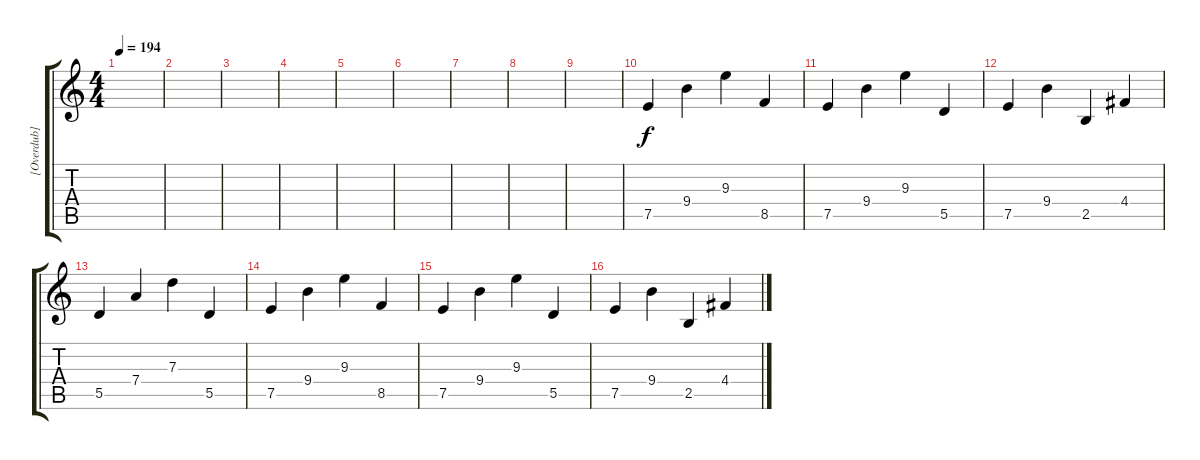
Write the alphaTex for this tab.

\track ("[Overdub]" "[Overdub]") {instrument distortionguitar}
\staff {score tabs}
\tuning (E4 B3 G3 D3 A2 E2) {hide}
\ts (4 4)
\tempo 194
\clef g2
\ks c
|
|
|
|
|
|
|
|
|
7.5.4{balance 8 instrument overdrivenguitar} 9.4.4 9.3.4 8.5.4 |
7.5.4 9.4.4 9.3.4 5.5.4 |
7.5.4 9.4.4 2.5.4 4.4.4 |
5.5.4 7.4.4 7.3.4 5.5.4 |
7.5.4 9.4.4 9.3.4 8.5.4 |
7.5.4 9.4.4 9.3.4 5.5.4 |
7.5.4 9.4.4 2.5.4 4.4.4
